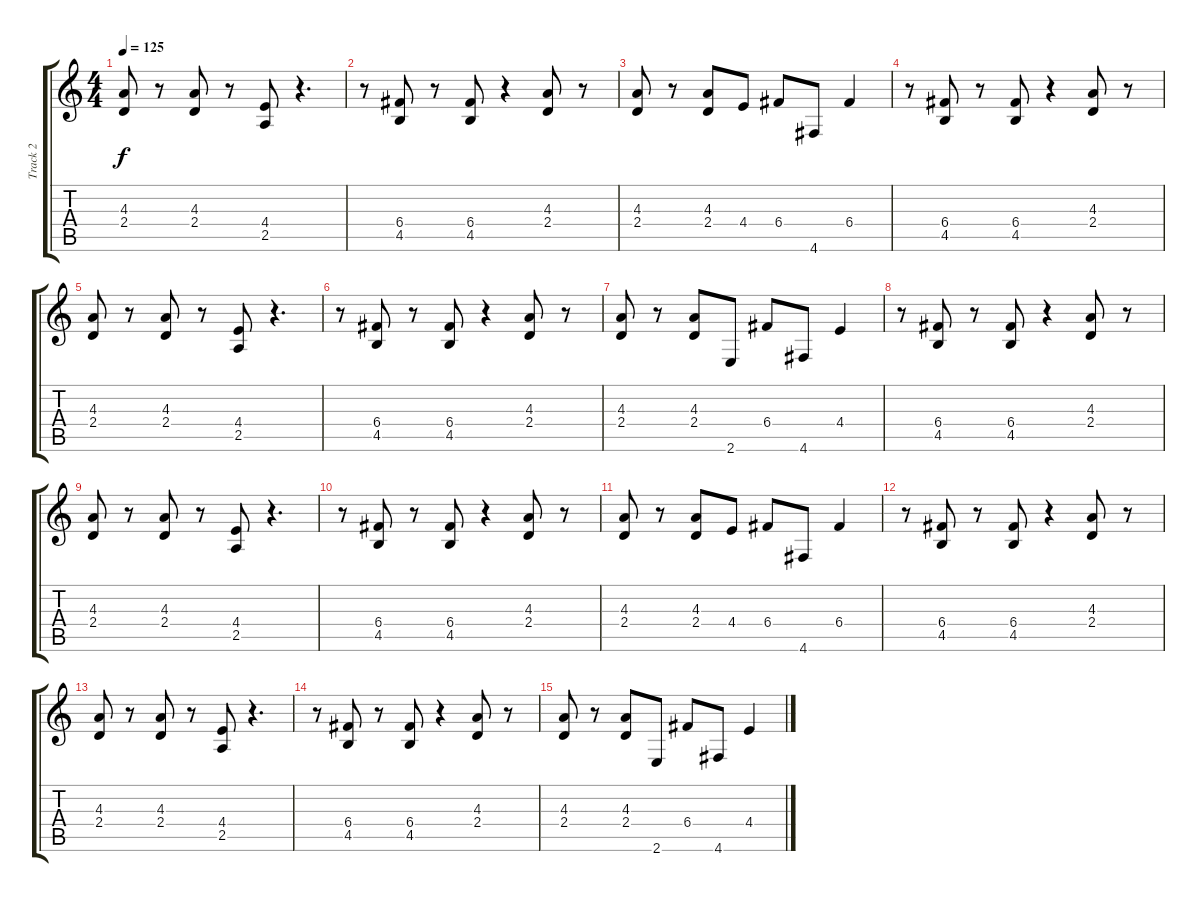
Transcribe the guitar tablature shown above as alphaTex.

\track ("Track 2" "Track 2") {instrument distortionguitar}
\staff {score tabs}
\tuning (D4 A3 F3 C3 G2 D2) {hide}
\ts (4 4)
\tempo 125
\clef g2
\ks c
(4.3 2.4).8{dy f} r.8 (4.3 2.4).8 r.8 (4.4 2.5).8 r.4{d} |
r.8 (6.4 4.5).8 r.8 (6.4 4.5).8 r.4 (4.3 2.4).8 r.8 |
(4.3 2.4).8 r.8 (4.3 2.4).8 4.4.8 6.4.8 4.6.8 6.4.4 |
r.8 (6.4 4.5).8 r.8 (6.4 4.5).8 r.4 (4.3 2.4).8 r.8 |
(4.3 2.4).8 r.8 (4.3 2.4).8 r.8 (4.4 2.5).8 r.4{d} |
r.8 (6.4 4.5).8 r.8 (6.4 4.5).8 r.4 (4.3 2.4).8 r.8 |
(4.3 2.4).8 r.8 (4.3 2.4).8 2.6.8 6.4.8 4.6.8 4.4.4 |
r.8 (6.4 4.5).8 r.8 (6.4 4.5).8 r.4 (4.3 2.4).8 r.8 |
(4.3 2.4).8 r.8 (4.3 2.4).8 r.8 (4.4 2.5).8 r.4{d} |
r.8 (6.4 4.5).8 r.8 (6.4 4.5).8 r.4 (4.3 2.4).8 r.8 |
(4.3 2.4).8 r.8 (4.3 2.4).8 4.4.8 6.4.8 4.6.8 6.4.4 |
r.8 (6.4 4.5).8 r.8 (6.4 4.5).8 r.4 (4.3 2.4).8 r.8 |
(4.3 2.4).8 r.8 (4.3 2.4).8 r.8 (4.4 2.5).8 r.4{d} |
r.8 (6.4 4.5).8 r.8 (6.4 4.5).8 r.4 (4.3 2.4).8 r.8 |
(4.3 2.4).8 r.8 (4.3 2.4).8 2.6.8 6.4.8 4.6.8 4.4.4
